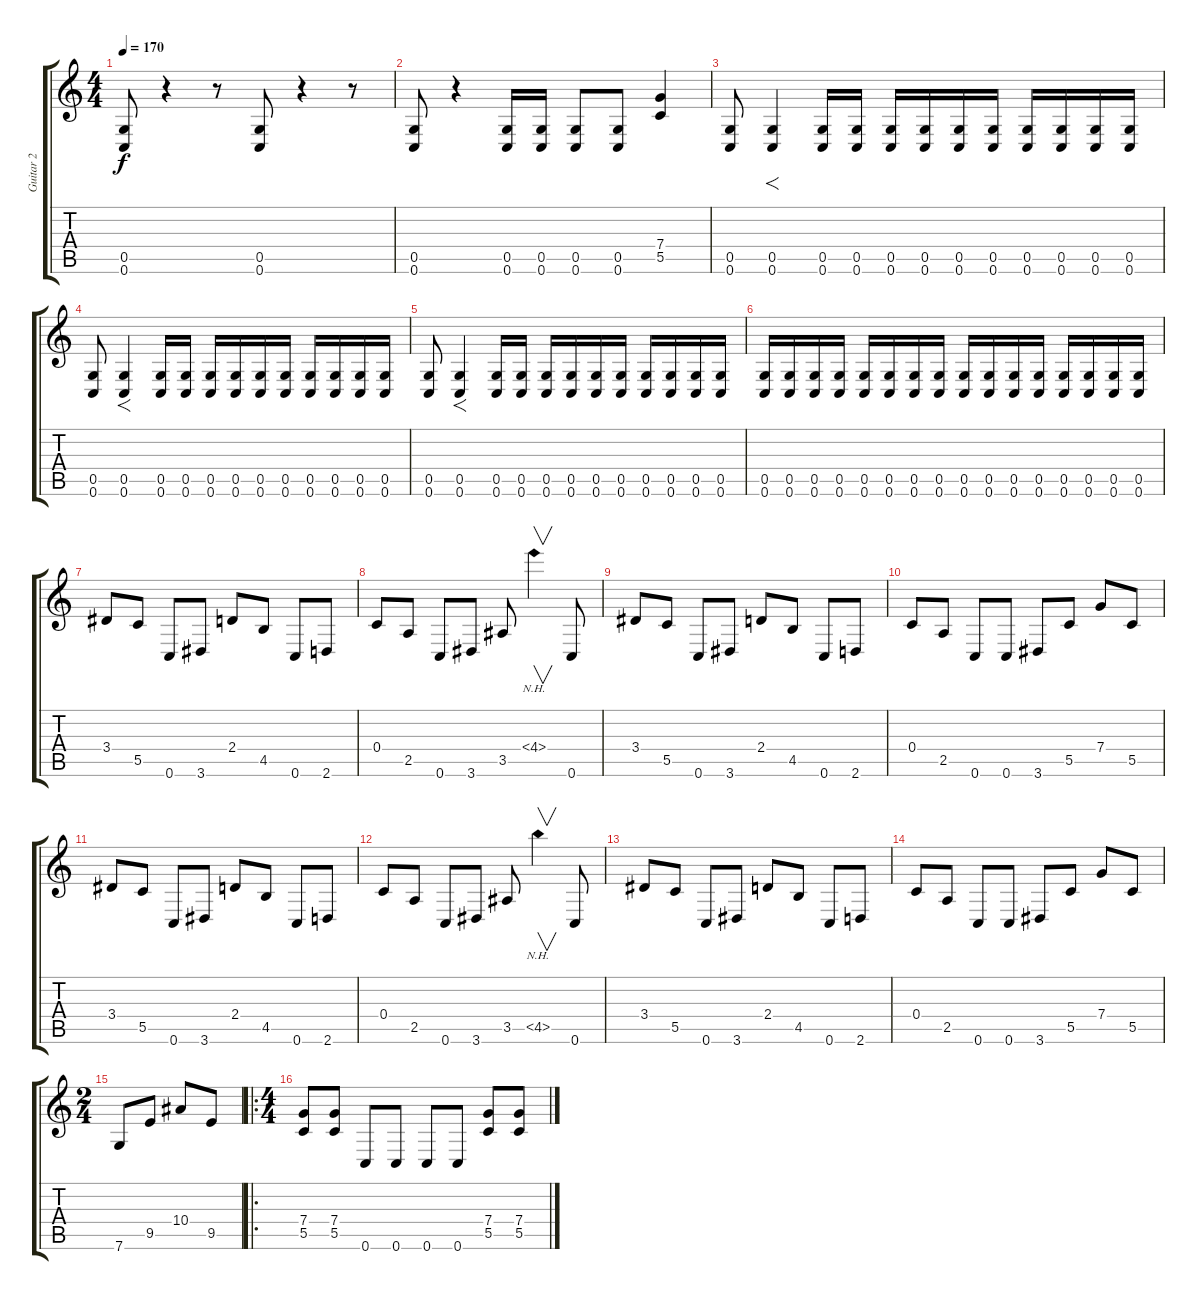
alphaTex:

\track ("Guitar 2" "Guitar 2") {instrument distortionguitar}
\staff {score tabs}
\tuning (D4 A3 F3 C3 G2 C2) {hide}
\ts (4 4)
\tempo 170
\clef g2
\ks c
(0.5 0.6).8{dy f} r.4 r.8 (0.5 0.6).8 r.4 r.8 |
(0.5 0.6).8 r.4 (0.5 0.6).16 (0.5 0.6).16 (0.5 0.6).8 (0.5 0.6).8 (7.4 5.5).4 |
(0.5 0.6).8 (0.5 0.6).4{f} (0.5 0.6).16 (0.5 0.6).16 (0.5 0.6).16 (0.5 0.6).16 (0.5 0.6).16 (0.5 0.6).16 (0.5 0.6).16 (0.5 0.6).16 (0.5 0.6).16 (0.5 0.6).16 |
(0.5 0.6).8 (0.5 0.6).4{f} (0.5 0.6).16 (0.5 0.6).16 (0.5 0.6).16 (0.5 0.6).16 (0.5 0.6).16 (0.5 0.6).16 (0.5 0.6).16 (0.5 0.6).16 (0.5 0.6).16 (0.5 0.6).16 |
(0.5 0.6).8 (0.5 0.6).4{f} (0.5 0.6).16 (0.5 0.6).16 (0.5 0.6).16 (0.5 0.6).16 (0.5 0.6).16 (0.5 0.6).16 (0.5 0.6).16 (0.5 0.6).16 (0.5 0.6).16 (0.5 0.6).16 |
(0.5 0.6).16 (0.5 0.6).16 (0.5 0.6).16 (0.5 0.6).16 (0.5 0.6).16 (0.5 0.6).16 (0.5 0.6).16 (0.5 0.6).16 (0.5 0.6).16 (0.5 0.6).16 (0.5 0.6).16 (0.5 0.6).16 (0.5 0.6).16 (0.5 0.6).16 (0.5 0.6).16 (0.5 0.6).16 |
3.4.8 5.5.8 0.6.8 3.6.8 2.4.8 4.5.8 0.6.8 2.6.8 |
0.4.8 2.5.8 0.6.8 3.6.8 3.5.8 4.4{nh}.4{v} 0.6.8 |
3.4.8 5.5.8 0.6.8 3.6.8 2.4.8 4.5.8 0.6.8 2.6.8 |
0.4.8 2.5.8 0.6.8 0.6.8 3.6.8 5.5.8 7.4.8 5.5.8 |
3.4.8 5.5.8 0.6.8 3.6.8 2.4.8 4.5.8 0.6.8 2.6.8 |
0.4.8 2.5.8 0.6.8 3.6.8 3.5.8 4.5{nh}.4{v} 0.6.8 |
3.4.8 5.5.8 0.6.8 3.6.8 2.4.8 4.5.8 0.6.8 2.6.8 |
0.4.8 2.5.8 0.6.8 0.6.8 3.6.8 5.5.8 7.4.8 5.5.8 |
\ts (2 4)
7.6.8 9.5.8 10.4.8 9.5.8 |
\ro
\ts (4 4)
(7.4 5.5).8 (7.4 5.5).8 0.6.8 0.6.8 0.6.8 0.6.8 (7.4 5.5).8 (7.4 5.5).8
